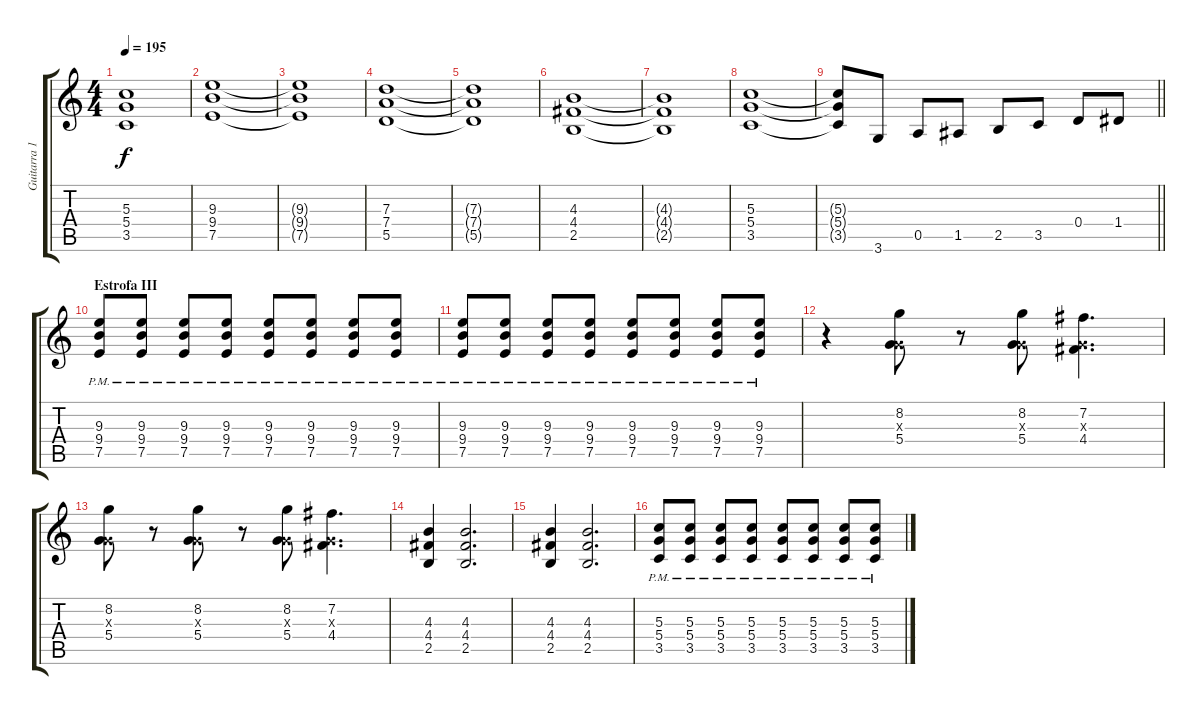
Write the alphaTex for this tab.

\track ("Guitarra 1" "Guitarra 1") {instrument distortionguitar}
\staff {score tabs}
\tuning (E4 B3 G3 D3 A2 E2) {hide}
\ts (4 4)
\tempo 195
\clef g2
\ks c
(5.3{t} 5.4{t} 3.5{t}).1{dy f} |
(9.3 9.4 7.5).1 |
(9.3{t} 9.4{t} 7.5{t}).1 |
(7.3 7.4 5.5).1 |
(7.3{t} 7.4{t} 5.5{t}).1 |
(4.3 4.4 2.5).1 |
(4.3{t} 4.4{t} 2.5{t}).1 |
(5.3 5.4 3.5).1 |
\barLineRight lightlight
(5.3{t} 5.4{t} 3.5{t}).8 3.6.8 0.5.8 1.5.8 2.5.8 3.5.8 0.4.8 1.4.8 |
\section ("" "Estrofa III")
(9.3{pm} 9.4{pm} 7.5{pm}).8 (9.3{pm} 9.4{pm} 7.5{pm}).8 (9.3{pm} 9.4{pm} 7.5{pm}).8 (9.3{pm} 9.4{pm} 7.5{pm}).8 (9.3{pm} 9.4{pm} 7.5{pm}).8 (9.3{pm} 9.4{pm} 7.5{pm}).8 (9.3{pm} 9.4{pm} 7.5{pm}).8 (9.3{pm} 9.4{pm} 7.5{pm}).8 |
(9.3{pm} 9.4{pm} 7.5{pm}).8 (9.3{pm} 9.4{pm} 7.5{pm}).8 (9.3{pm} 9.4{pm} 7.5{pm}).8 (9.3{pm} 9.4{pm} 7.5{pm}).8 (9.3{pm} 9.4{pm} 7.5{pm}).8 (9.3{pm} 9.4{pm} 7.5{pm}).8 (9.3{pm} 9.4{pm} 7.5{pm}).8 (9.3{pm} 9.4{pm} 7.5{pm}).8 |
r.4 (8.2 0.3{x} 5.4).8 r.8 (8.2 0.3{x} 5.4).8 (7.2 0.3{x} 4.4).4{d} |
(8.2 0.3{x} 5.4).8 r.8 (8.2 0.3{x} 5.4).8 r.8 (8.2 0.3{x} 5.4).8 (7.2 0.3{x} 4.4).4{d} |
(4.3 4.4 2.5).4 (4.3 4.4 2.5).2{d} |
(4.3 4.4 2.5).4 (4.3 4.4 2.5).2{d} |
(5.3{pm} 5.4{pm} 3.5{pm}).8 (5.3{pm} 5.4{pm} 3.5{pm}).8 (5.3{pm} 5.4{pm} 3.5{pm}).8 (5.3{pm} 5.4{pm} 3.5{pm}).8 (5.3{pm} 5.4{pm} 3.5{pm}).8 (5.3{pm} 5.4{pm} 3.5{pm}).8 (5.3{pm} 5.4{pm} 3.5{pm}).8 (5.3{pm} 5.4{pm} 3.5{pm}).8
